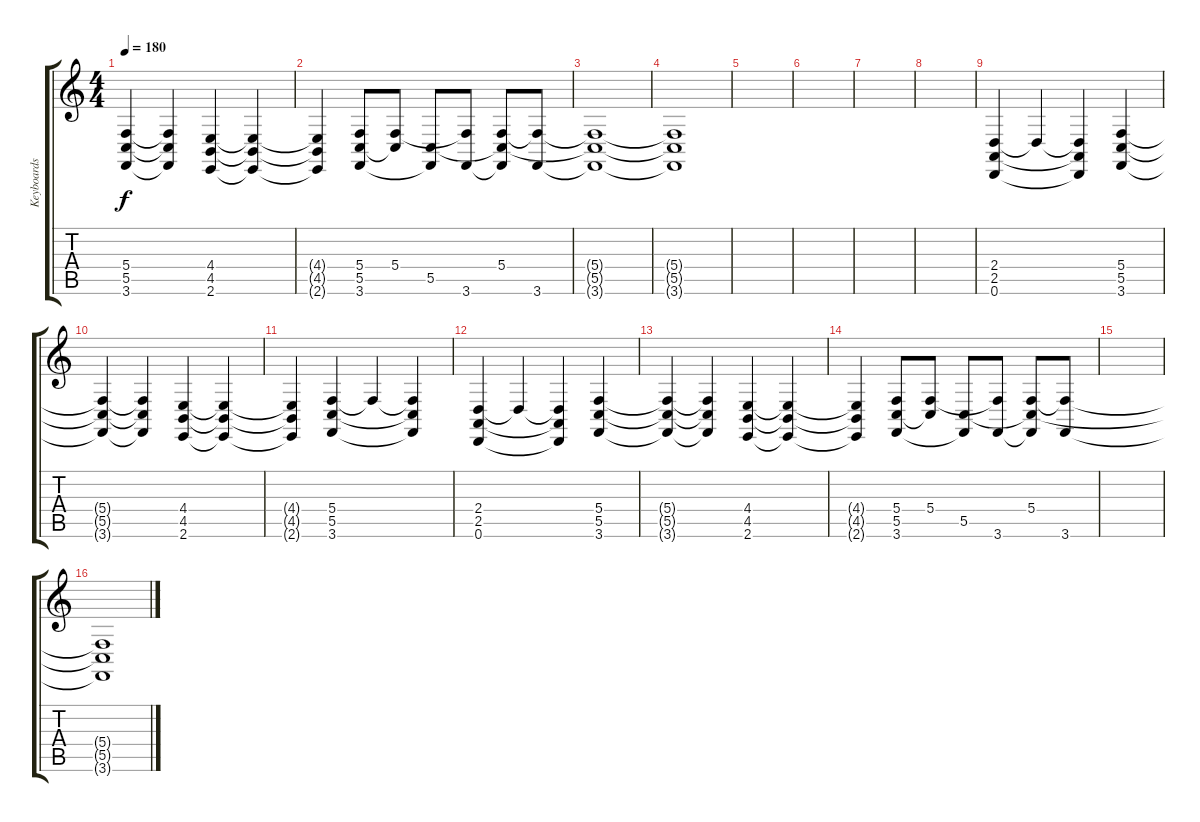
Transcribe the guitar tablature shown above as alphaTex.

\track ("Keyboards" "Keyboards") {instrument acousticgrandpiano}
\staff {score tabs}
\tuning (D4 A3 F3 C3 G2 D2) {hide}
\ts (4 4)
\tempo 180
\clef g2
\ks c
(5.4{t} 5.5{t} 3.6{t}).4{dy f} (5.4{t} 5.5{t} 3.6{t}).4 (4.4 4.5 2.6).4 (4.4{t} 4.5{t} 2.6{t}).4 |
(4.4{t} 4.5{t} 2.6{t}).4 (5.4 5.5 3.6).8 (5.4 5.5{t}).8 (5.5 3.6{t}).8 (5.4{t} 3.6).8 (5.4 5.5{t} 3.6{t}).8 (5.4{t} 3.6).8 |
(5.4{t} 5.5{t} 3.6{t}).1 |
(5.4{t} 5.5{t} 3.6{t}).1 |
|
|
|
|
(2.4 2.5 0.6).4{instrument acousticgrandpiano} 2.4{t}.4 (2.4{t} 2.5{t} 0.6{t}).4 (5.4 5.5 3.6).4 |
(5.4{t} 5.5{t} 3.6{t}).4 (5.4{t} 5.5{t} 3.6{t}).4 (4.4 4.5 2.6).4 (4.4{t} 4.5{t} 2.6{t}).4 |
(4.4{t} 4.5{t} 2.6{t}).4 (5.4 5.5 3.6).4 5.4{t}.4 (5.4{t} 5.5{t} 3.6{t}).4 |
(2.4 2.5 0.6).4{instrument acousticgrandpiano} 2.4{t}.4 (2.4{t} 2.5{t} 0.6{t}).4 (5.4 5.5 3.6).4 |
(5.4{t} 5.5{t} 3.6{t}).4 (5.4{t} 5.5{t} 3.6{t}).4 (4.4 4.5 2.6).4 (4.4{t} 4.5{t} 2.6{t}).4 |
(4.4{t} 4.5{t} 2.6{t}).4 (5.4 5.5 3.6).8 (5.4 5.5{t}).8 (5.5 3.6{t}).8 (5.4{t} 3.6).8 (5.4 5.5{t} 3.6{t}).8 (5.4{t} 3.6).8 |
|
(5.4{t} 5.5{t} 3.6{t}).1
